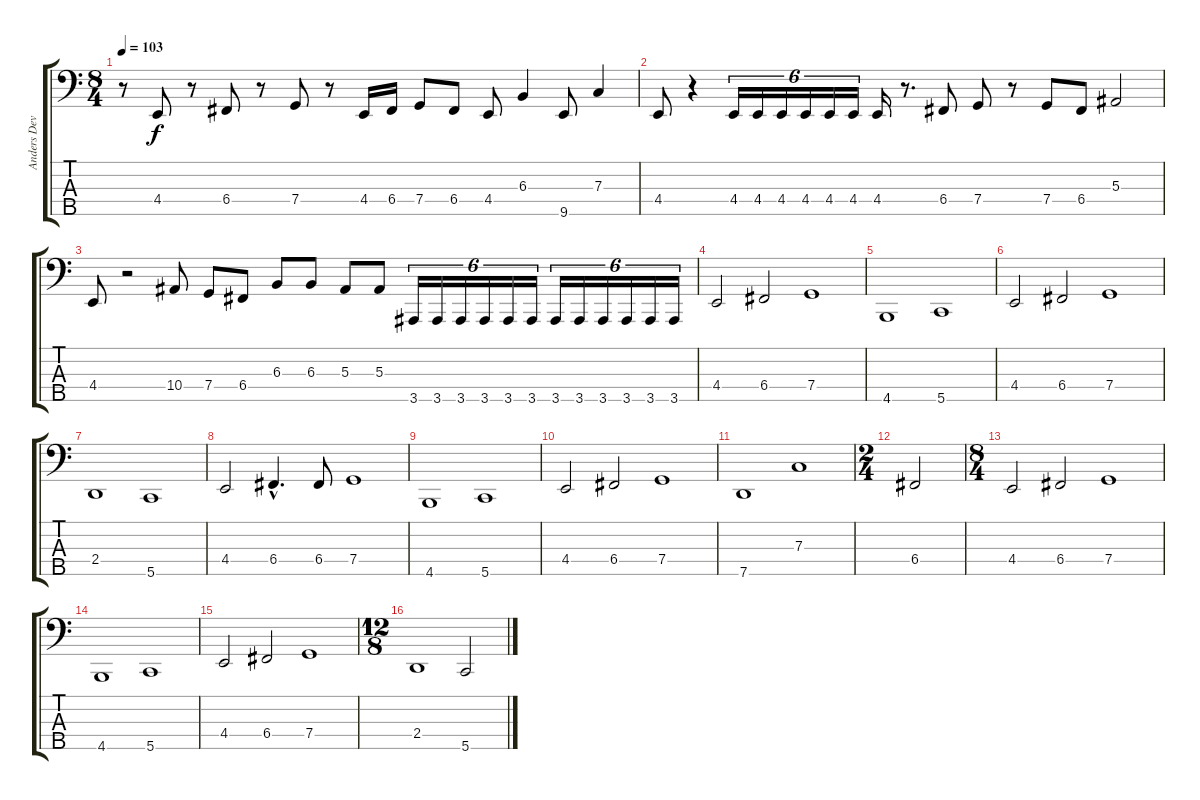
\track ("Anders Devillian Lindgrén - bass  " "Anders Dev") {instrument electricbasspick}
\staff {score tabs}
\tuning (Eb2 Bb1 F1 C1 G0) {hide}
\ts (8 4)
\tempo 103
\clef f4
\ks c
r.8{dy f} 4.4.8 r.8 6.4.8 r.8 7.4.8 r.8 4.4.16 6.4.16 7.4.8 6.4.8 4.4.8 6.3.4 9.5.8 7.3.4 |
4.4.8 r.4 4.4.16{tu (6 4)} 4.4.16{tu (6 4)} 4.4.16{tu (6 4)} 4.4.16{tu (6 4)} 4.4.16{tu (6 4)} 4.4.16{tu (6 4)} 4.4.16 r.8{d} 6.4.8 7.4.8 r.8 7.4.8 6.4.8 5.3.2 |
4.4.8 r.2 10.4.8 7.4.8 6.4.8 6.3.8 6.3.8 5.3.8 5.3.8 3.5.16{tu (6 4)} 3.5.16{tu (6 4)} 3.5.16{tu (6 4)} 3.5.16{tu (6 4)} 3.5.16{tu (6 4)} 3.5.16{tu (6 4)} 3.5.16{tu (6 4)} 3.5.16{tu (6 4)} 3.5.16{tu (6 4)} 3.5.16{tu (6 4)} 3.5.16{tu (6 4)} 3.5.16{tu (6 4)} |
4.4.2 6.4.2 7.4.1 |
4.5.1 5.5.1 |
4.4.2 6.4.2 7.4.1 |
2.4.1 5.5.1 |
4.4.2 6.4{hac}.4{d} 6.4.8 7.4.1 |
4.5.1 5.5.1 |
4.4.2 6.4.2 7.4.1 |
7.5.1 7.3.1 |
\ts (2 4)
6.4.2 |
\ts (8 4)
4.4.2 6.4.2 7.4.1 |
4.5.1 5.5.1 |
4.4.2 6.4.2 7.4.1 |
\ts (12 8)
2.4.1 5.5.2
